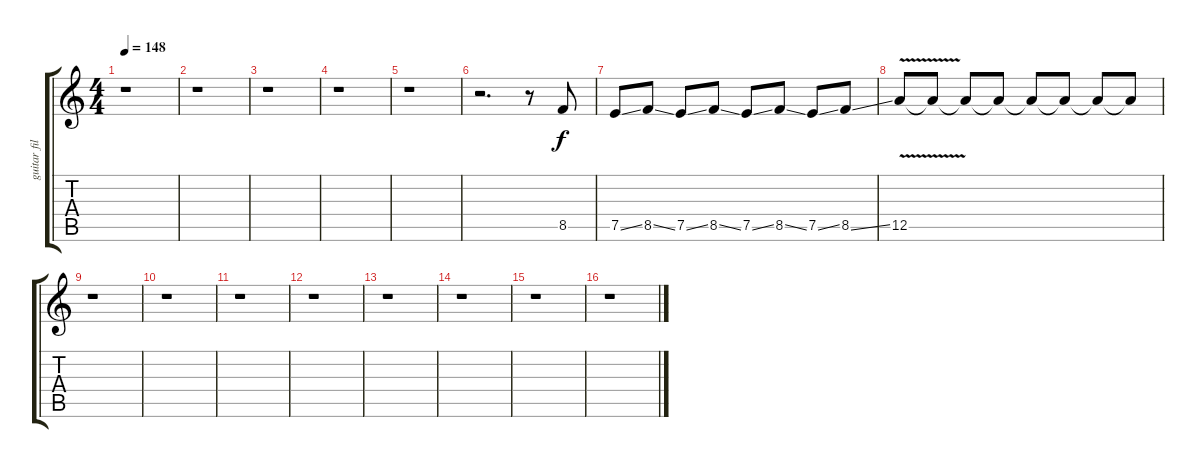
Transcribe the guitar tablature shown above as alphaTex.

\track ("guitar fill" "guitar fil") {instrument overdrivenguitar}
\staff {score tabs}
\tuning (E4 B3 G3 D3 A2 E2) {hide}
\ts (4 4)
\tempo 148
\clef g2
\ks c
r.1{dy f} |
r.1 |
r.1 |
r.1 |
r.1 |
r.2{d} r.8 8.5.8{volume 9 instrument cello} |
7.5{ss}.8 8.5{ss}.8 7.5{ss}.8 8.5{ss}.8 7.5{ss}.8 8.5{ss}.8 7.5{ss}.8 8.5{ss}.8 |
12.5{v}.8 12.5{t}.8 12.5{t}.8 12.5{t}.8 12.5{t}.8 12.5{t}.8 12.5{t}.8 12.5{t}.8 |
r.1 |
r.1 |
r.1 |
r.1 |
r.1 |
r.1 |
r.1 |
r.1
